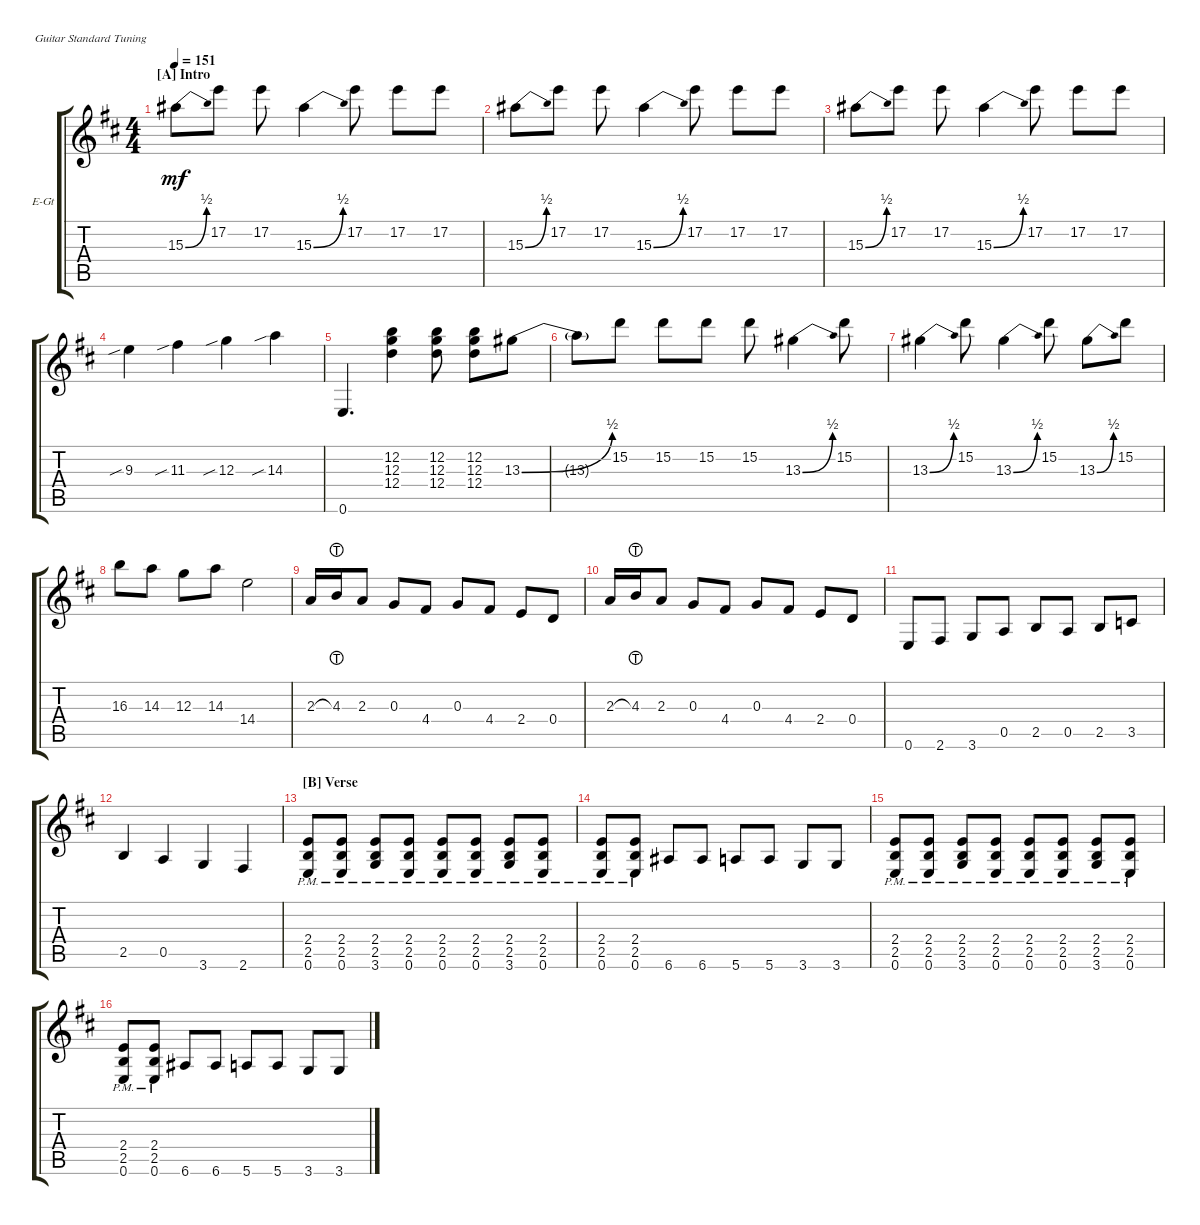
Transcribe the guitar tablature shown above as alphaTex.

\defaultSystemsLayout 4
\bracketExtendMode groupsimilarinstruments
\firstSystemTrackNameOrientation horizontal
\otherSystemsTrackNameOrientation horizontal
\track ("Electric Guitar (Drive)" "E-Gt") {instrument overdrivenguitar}
\staff {score tabs}
\tuning (E4 B3 G3 D3 A2 E2)
\ts (4 4)
\section ("A" "Intro")
\tempo 151
\clef g2
\ks bminor
15.3{be (bend 0 0 11.4 2)}.8{dy mf instrument overdrivenguitar} 17.2.8 17.2.8 15.3{be (bend 0 0 30.599999999999998 2)}.4 17.2.8 17.2.8 17.2.8 |
15.3{be (bend 0 0 11.4 2)}.8 17.2.8 17.2.8 15.3{be (bend 0 0 30.599999999999998 2)}.4 17.2.8 17.2.8 17.2.8 |
15.3{be (bend 0 0 11.4 2)}.8 17.2.8 17.2.8 15.3{be (bend 0 0 30.599999999999998 2)}.4 17.2.8 17.2.8 17.2.8 |
9.3{sib}.4 11.3{sib}.4 12.3{sib}.4 14.3{sib}.4 |
0.6.4{d} (12.3 12.2 12.4).4 (12.4 12.3 12.2).8 (12.4 12.3 12.2).8 13.3{be (bend 0 0 24.599999999999998 2)}.8 |
13.3{t}.8 15.2.8 15.2.8 15.2.8 15.2.8 13.3{be (bend 0 0 24.599999999999998 2)}.4 15.2.8 |
13.3{be (bend 0 0 24.599999999999998 2)}.4 15.2.8 13.3{be (bend 0 0 24.599999999999998 2)}.4 15.2.8 13.3{be (bend 0 0 24.599999999999998 2)}.8 15.2.8 |
16.3.8 14.3.8 12.3.8 14.3.8 14.4.2 |
2.3.16 4.3{lht}.16 2.3.8 0.3.8 4.4.8 0.3.8 4.4.8 2.4.8 0.4.8 |
2.3.16 4.3{lht}.16 2.3.8 0.3.8 4.4.8 0.3.8 4.4.8 2.4.8 0.4.8 |
0.6.8 2.6.8 3.6.8 0.5.8 2.5.8 0.5.8 2.5.8 3.5.8 |
2.5.4 0.5.4 3.6.4 2.6.4 |
\section ("B" "Verse")
(0.6{pm} 2.5{pm} 2.4{pm}).8 (0.6{pm} 2.5{pm} 2.4{pm}).8 (3.6{pm} 2.5{pm} 2.4{pm}).8 (0.6{pm} 2.5{pm} 2.4{pm}).8 (0.6{pm} 2.5{pm} 2.4{pm}).8 (0.6{pm} 2.5{pm} 2.4{pm}).8 (3.6{pm} 2.5{pm} 2.4{pm}).8 (0.6{pm} 2.5{pm} 2.4{pm}).8 |
(0.6{pm} 2.5{pm} 2.4{pm}).8 (0.6{pm} 2.5{pm} 2.4{pm}).8 6.6.8 6.6.8 5.6.8 5.6.8 3.6.8 3.6.8 |
(0.6{pm} 2.5{pm} 2.4{pm}).8 (0.6{pm} 2.5{pm} 2.4{pm}).8 (3.6{pm} 2.5{pm} 2.4{pm}).8 (0.6{pm} 2.5{pm} 2.4{pm}).8 (0.6{pm} 2.5{pm} 2.4{pm}).8 (0.6{pm} 2.5{pm} 2.4{pm}).8 (3.6{pm} 2.5{pm} 2.4{pm}).8 (0.6{pm} 2.5{pm} 2.4{pm}).8 |
(0.6{pm} 2.5{pm} 2.4{pm}).8 (0.6{pm} 2.5{pm} 2.4{pm}).8 6.6.8 6.6.8 5.6.8 5.6.8 3.6.8 3.6.8
